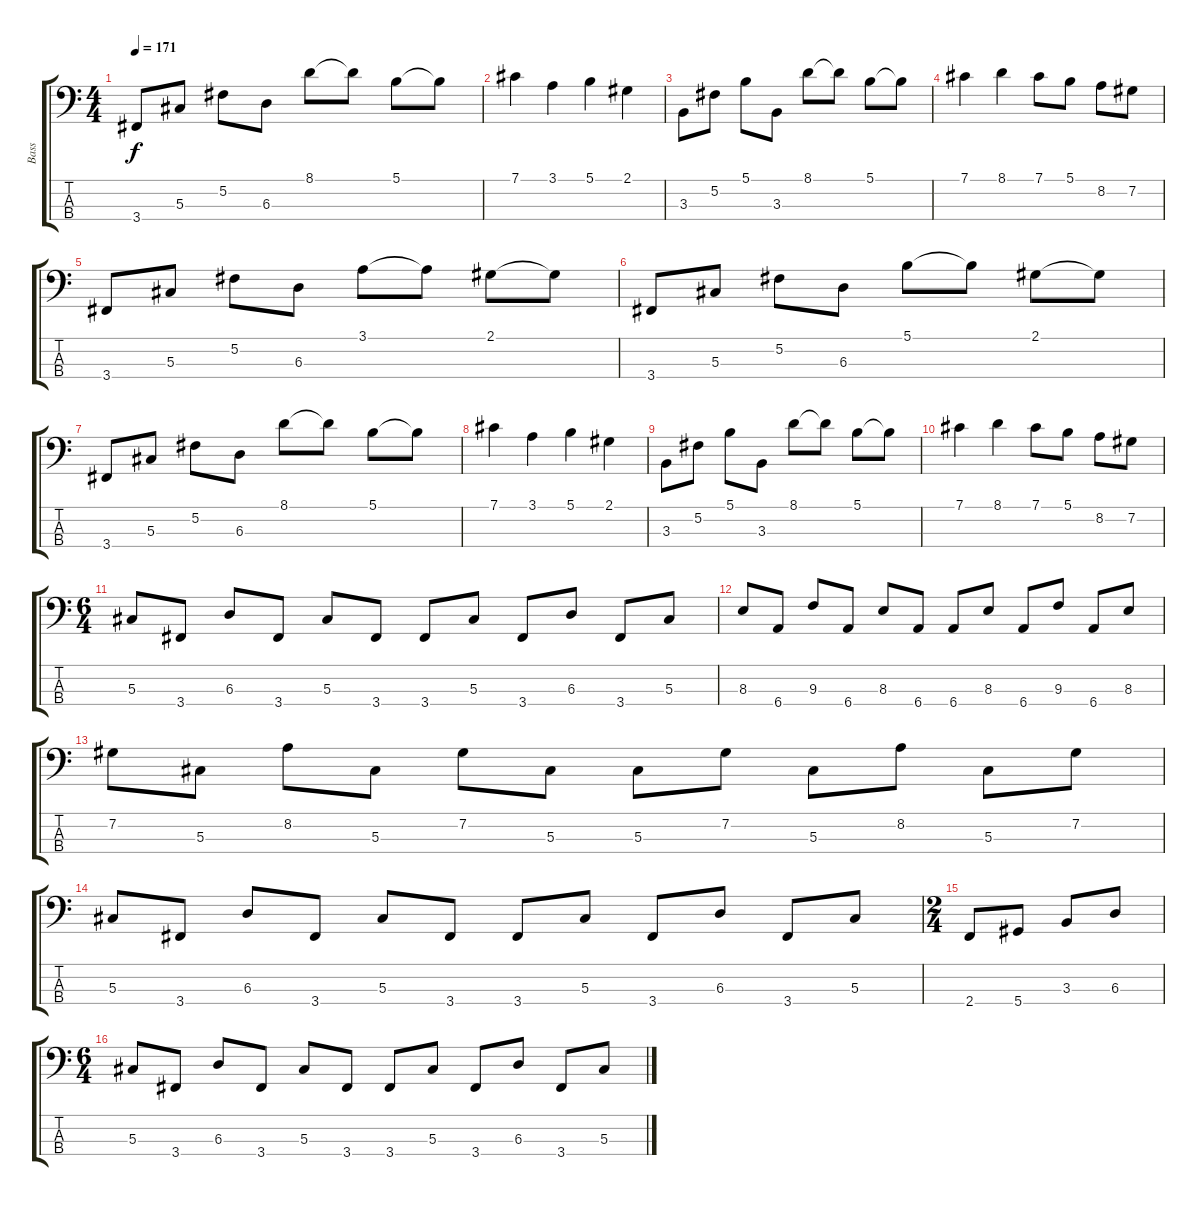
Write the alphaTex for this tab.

\track ("Bass" "Bass") {instrument electricbasspick}
\staff {score tabs}
\tuning (Gb2 Db2 Ab1 Eb1) {hide}
\ts (4 4)
\tempo 171
\clef f4
\ks c
3.4.8{dy f} 5.3.8 5.2.8 6.3.8 8.1.8 8.1{t}.8 5.1.8 5.1{t}.8 |
7.1.4 3.1.4 5.1.4 2.1.4 |
3.3.8 5.2.8 5.1.8 3.3.8 8.1.8 8.1{t}.8 5.1.8 5.1{t}.8 |
7.1.4 8.1.4 7.1.8 5.1.8 8.2.8 7.2.8 |
3.4.8 5.3.8 5.2.8 6.3.8 3.1.8 3.1{t}.8 2.1.8 2.1{t}.8 |
3.4.8 5.3.8 5.2.8 6.3.8 5.1.8 5.1{t}.8 2.1.8 2.1{t}.8 |
3.4.8 5.3.8 5.2.8 6.3.8 8.1.8 8.1{t}.8 5.1.8 5.1{t}.8 |
7.1.4 3.1.4 5.1.4 2.1.4 |
3.3.8 5.2.8 5.1.8 3.3.8 8.1.8 8.1{t}.8 5.1.8 5.1{t}.8 |
7.1.4 8.1.4 7.1.8 5.1.8 8.2.8 7.2.8 |
\ts (6 4)
5.3.8 3.4.8 6.3.8 3.4.8 5.3.8 3.4.8 3.4.8 5.3.8 3.4.8 6.3.8 3.4.8 5.3.8 |
8.3.8 6.4.8 9.3.8 6.4.8 8.3.8 6.4.8 6.4.8 8.3.8 6.4.8 9.3.8 6.4.8 8.3.8 |
7.2.8 5.3.8 8.2.8 5.3.8 7.2.8 5.3.8 5.3.8 7.2.8 5.3.8 8.2.8 5.3.8 7.2.8 |
5.3.8 3.4.8 6.3.8 3.4.8 5.3.8 3.4.8 3.4.8 5.3.8 3.4.8 6.3.8 3.4.8 5.3.8 |
\ts (2 4)
2.4.8 5.4.8 3.3.8 6.3.8 |
\ts (6 4)
5.3.8 3.4.8 6.3.8 3.4.8 5.3.8 3.4.8 3.4.8 5.3.8 3.4.8 6.3.8 3.4.8 5.3.8
